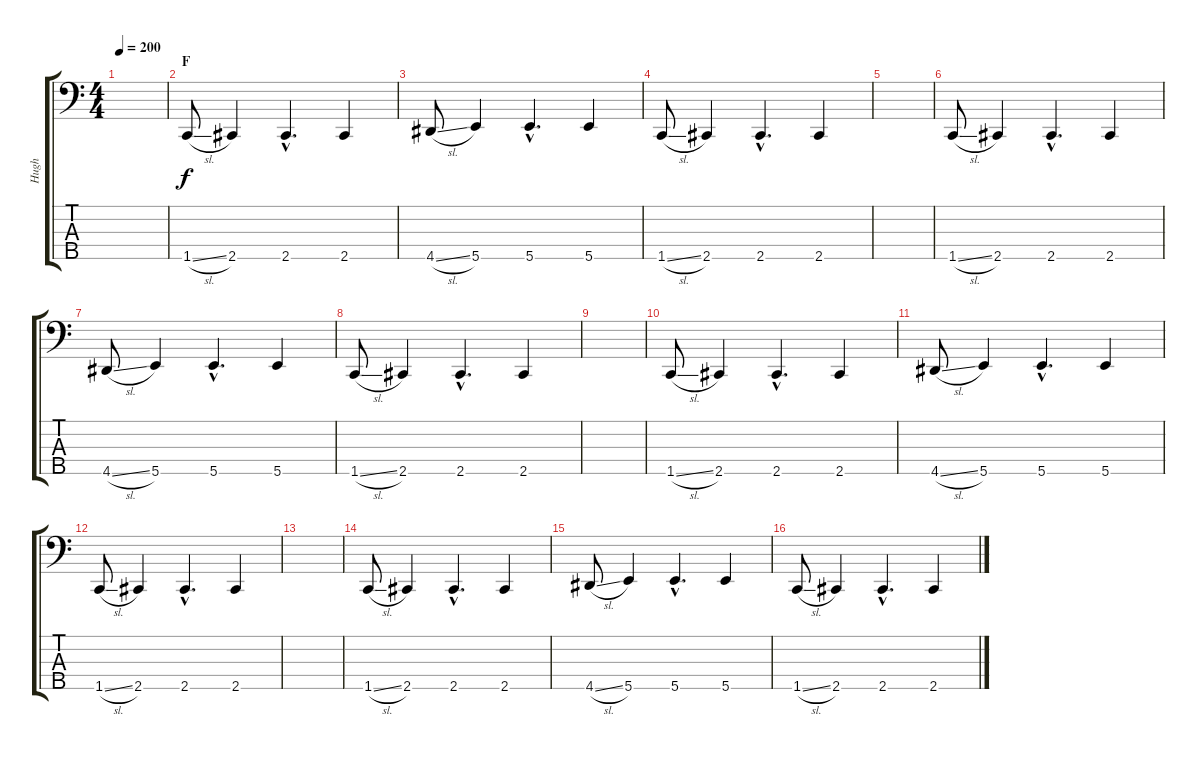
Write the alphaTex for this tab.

\track ("Hugh" "Hugh") {instrument electricbasspick}
\staff {score tabs}
\tuning (G2 D2 A1 E1 B0) {hide}
\ts (4 4)
\tempo 200
\clef f4
\ks c
|
\section ("" "F")
1.5{sl}.8 2.5.4 2.5{hac}.4{d} 2.5.4 |
4.5{sl}.8 5.5.4 5.5{hac}.4{d} 5.5.4 |
1.5{sl}.8 2.5.4 2.5{hac}.4{d} 2.5.4 |
|
1.5{sl}.8 2.5.4 2.5{hac}.4{d} 2.5.4 |
4.5{sl}.8 5.5.4 5.5{hac}.4{d} 5.5.4 |
1.5{sl}.8 2.5.4 2.5{hac}.4{d} 2.5.4 |
|
1.5{sl}.8 2.5.4 2.5{hac}.4{d} 2.5.4 |
4.5{sl}.8 5.5.4 5.5{hac}.4{d} 5.5.4 |
1.5{sl}.8 2.5.4 2.5{hac}.4{d} 2.5.4 |
|
1.5{sl}.8 2.5.4 2.5{hac}.4{d} 2.5.4 |
4.5{sl}.8 5.5.4 5.5{hac}.4{d} 5.5.4 |
1.5{sl}.8 2.5.4 2.5{hac}.4{d} 2.5.4
